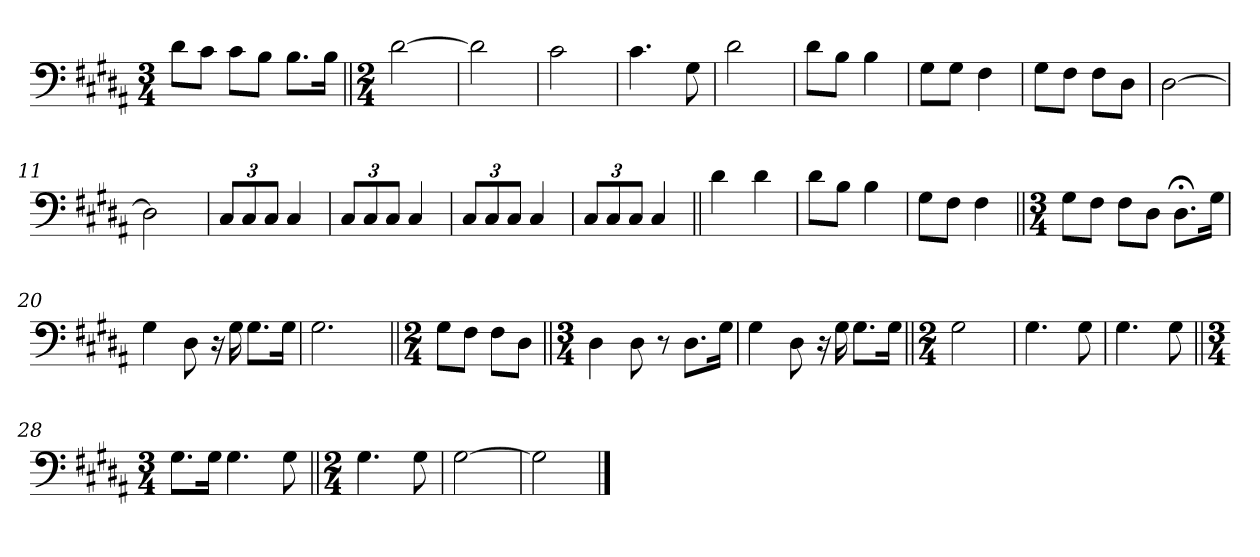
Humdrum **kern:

**kern
*part1
*staff1
*clefF4
*k[f#c#g#d#a#]
*M3/4
=1
8d#\L
8c#\J
8c#\L
8B\J
8.B\L
16B\Jk
=2||
*M2/4
[2d#\
=3
2d#\]
=4
2c#\
=5
4.c#\
8G#\
=6
2d#\
=7
8d#\L
8B\J
4B\
=8
8G#\L
8G#\J
4F#\
=9
8G#\L
8F#\J
8F#\L
8D#\J
=10
[2D#\
=11
2D#\]
=12
12C#/L
12C#/
12C#/J
4C#/
=13
12C#/L
12C#/
12C#/J
4C#/
=14
12C#/L
12C#/
12C#/J
4C#/
=15
12C#/L
12C#/
12C#/J
4C#/
=16||
4d#\
4d#\
=17
8d#\L
8B\J
4B\
=18
8G#\L
8F#\J
4F#\
=19||
*M3/4
8G#\L
8F#\J
8F#\L
8D#\J
8.D#;<\L
16G#\Jk
=20
4G#\
8D#\
16r
16G#\
8.G#\L
16G#\Jk
=21
2.G#\
=22||
*M2/4
8G#\L
8F#\J
8F#\L
8D#\J
=23||
*M3/4
4D#\
8D#\
8r
8.D#\L
16G#\Jk
=24
4G#\
8D#\
16r
16G#\
8.G#\L
16G#\Jk
=25||
*M2/4
2G#\
=26
4.G#\
8G#\
=27
4.G#\
8G#\
=28||
*M3/4
8.G#\L
16G#\Jk
4.G#\
8G#\
=29||
*M2/4
4.G#\
8G#\
=30
[2G#\
=31
2G#\]
==
*-
